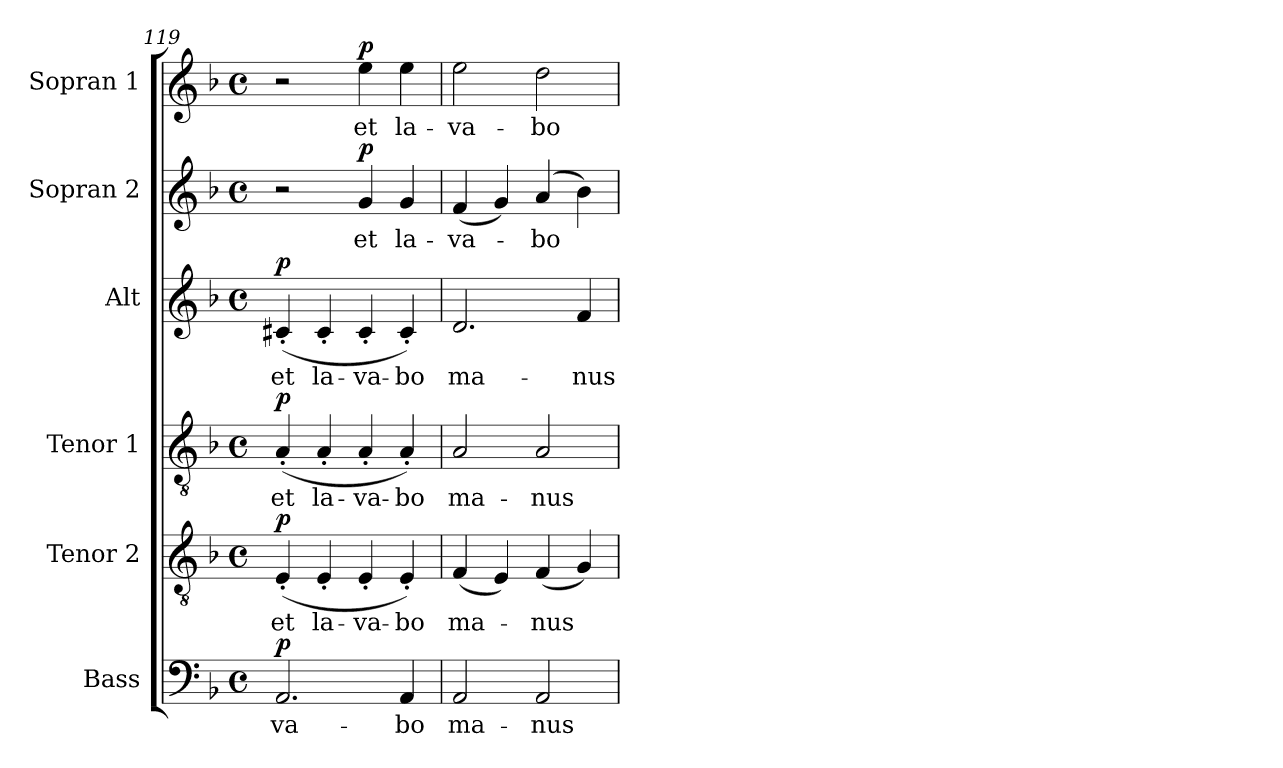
**kern	**text	**dynam	**kern	**text	**dynam	**kern	**text	**dynam	**kern	**text	**dynam	**kern	**text	**dynam	**kern	**text	**dynam
*part6	*part6	*part6	*part5	*part5	*part5	*part4	*part4	*part4	*part3	*part3	*part3	*part2	*part2	*part2	*part1	*part1	*part1
*staff6	*staff6	*staff6	*staff5	*staff5	*staff5	*staff4	*staff4	*staff4	*staff3	*staff3	*staff3	*staff2	*staff2	*staff2	*staff1	*staff1	*staff1
*I"Bass	*	*	*I"Tenor 2	*	*	*I"Tenor 1	*	*	*I"Alt	*	*	*I"Sopran 2	*	*	*I"Sopran 1	*	*
*I'B.	*	*	*I'T. 2	*	*	*I'T. 1	*	*	*I'A.	*	*	*I'S. 2	*	*	*I'S. 1	*	*
*clefF4	*	*	*clefGv2	*	*	*clefGv2	*	*	*clefG2	*	*	*clefG2	*	*	*clefG2	*	*
*k[b-]	*	*	*k[b-]	*	*	*k[b-]	*	*	*k[b-]	*	*	*k[b-]	*	*	*k[b-]	*	*
*F:	*	*	*F:	*	*	*F:	*	*	*F:	*	*	*F:	*	*	*F:	*	*
*M4/4	*	*	*M4/4	*	*	*M4/4	*	*	*M4/4	*	*	*M4/4	*	*	*M4/4	*	*
*met(c)	*	*	*met(c)	*	*	*met(c)	*	*	*met(c)	*	*	*met(c)	*	*	*met(c)	*	*
=119	=119	=119	=119	=119	=119	=119	=119	=119	=119	=119	=119	=119	=119	=119	=119	=119	=119
!	!LO:LY:b	!LO:DY:a	!	!LO:LY:b	!LO:DY:a	!	!LO:LY:b	!LO:DY:a	!	!LO:LY:b	!LO:DY:a	!	!	!	!	!	!
2.AA/	-va-	p	(>4E'</	et	p	(>4A'</	et	p	(>4c#X'</	et	p	2r	.	.	2r	.	.
!	!	!	!	!LO:LY:b	!	!	!LO:LY:b	!	!	!LO:LY:b	!	!	!	!	!	!	!
.	.	.	4E'</	la-	.	4A'</	la-	.	4c#'</	la-	.	.	.	.	.	.	.
!	!	!	!	!LO:LY:b	!	!	!LO:LY:b	!	!	!LO:LY:b	!	!	!LO:LY:b	!LO:DY:a	!	!LO:LY:b	!LO:DY:a
.	.	.	4E'</	-va-	.	4A'</	-va-	.	4c#'</	-va-	.	4g/	et	p	4ee\	et	p
!	!LO:LY:b	!	!	!LO:LY:b	!	!	!LO:LY:b	!	!	!LO:LY:b	!	!	!LO:LY:b	!	!	!LO:LY:b	!
4AA/	-bo	.	4E'</)	-bo	.	4A'</)	-bo	.	4c#'</)	-bo	.	4g/	la-	.	4ee\	la-	.
=120	=120	=120	=120	=120	=120	=120	=120	=120	=120	=120	=120	=120	=120	=120	=120	=120	=120
!	!LO:LY:b	!	!	!LO:LY:b	!	!	!LO:LY:b	!	!	!LO:LY:b	!	!	!LO:LY:b	!	!	!LO:LY:b	!
2AA/	ma-	.	(<4F/	ma-	.	2A/	ma-	.	2.d/	ma-	.	(<4f/	-va-	.	2ee\	-va-	.
.	.	.	4E/)	.	.	.	.	.	.	.	.	4g/)	.	.	.	.	.
!	!LO:LY:b	!	!	!LO:LY:b	!	!	!LO:LY:b	!	!	!	!	!	!LO:LY:b	!	!	!LO:LY:b	!
2AA/	-nus	.	(<4F/	-nus	.	2A/	-nus	.	.	.	.	(4a/	-bo	.	2dd\	-bo	.
!	!	!	!	!	!	!	!	!	!	!LO:LY:b	!	!	!	!	!	!	!
.	.	.	4G/)	.	.	.	.	.	4f/	-nus	.	4b-\)	.	.	.	.	.
=	=	=	=	=	=	=	=	=	=	=	=	=	=	=	=	=	=
*-	*-	*-	*-	*-	*-	*-	*-	*-	*-	*-	*-	*-	*-	*-	*-	*-	*-
